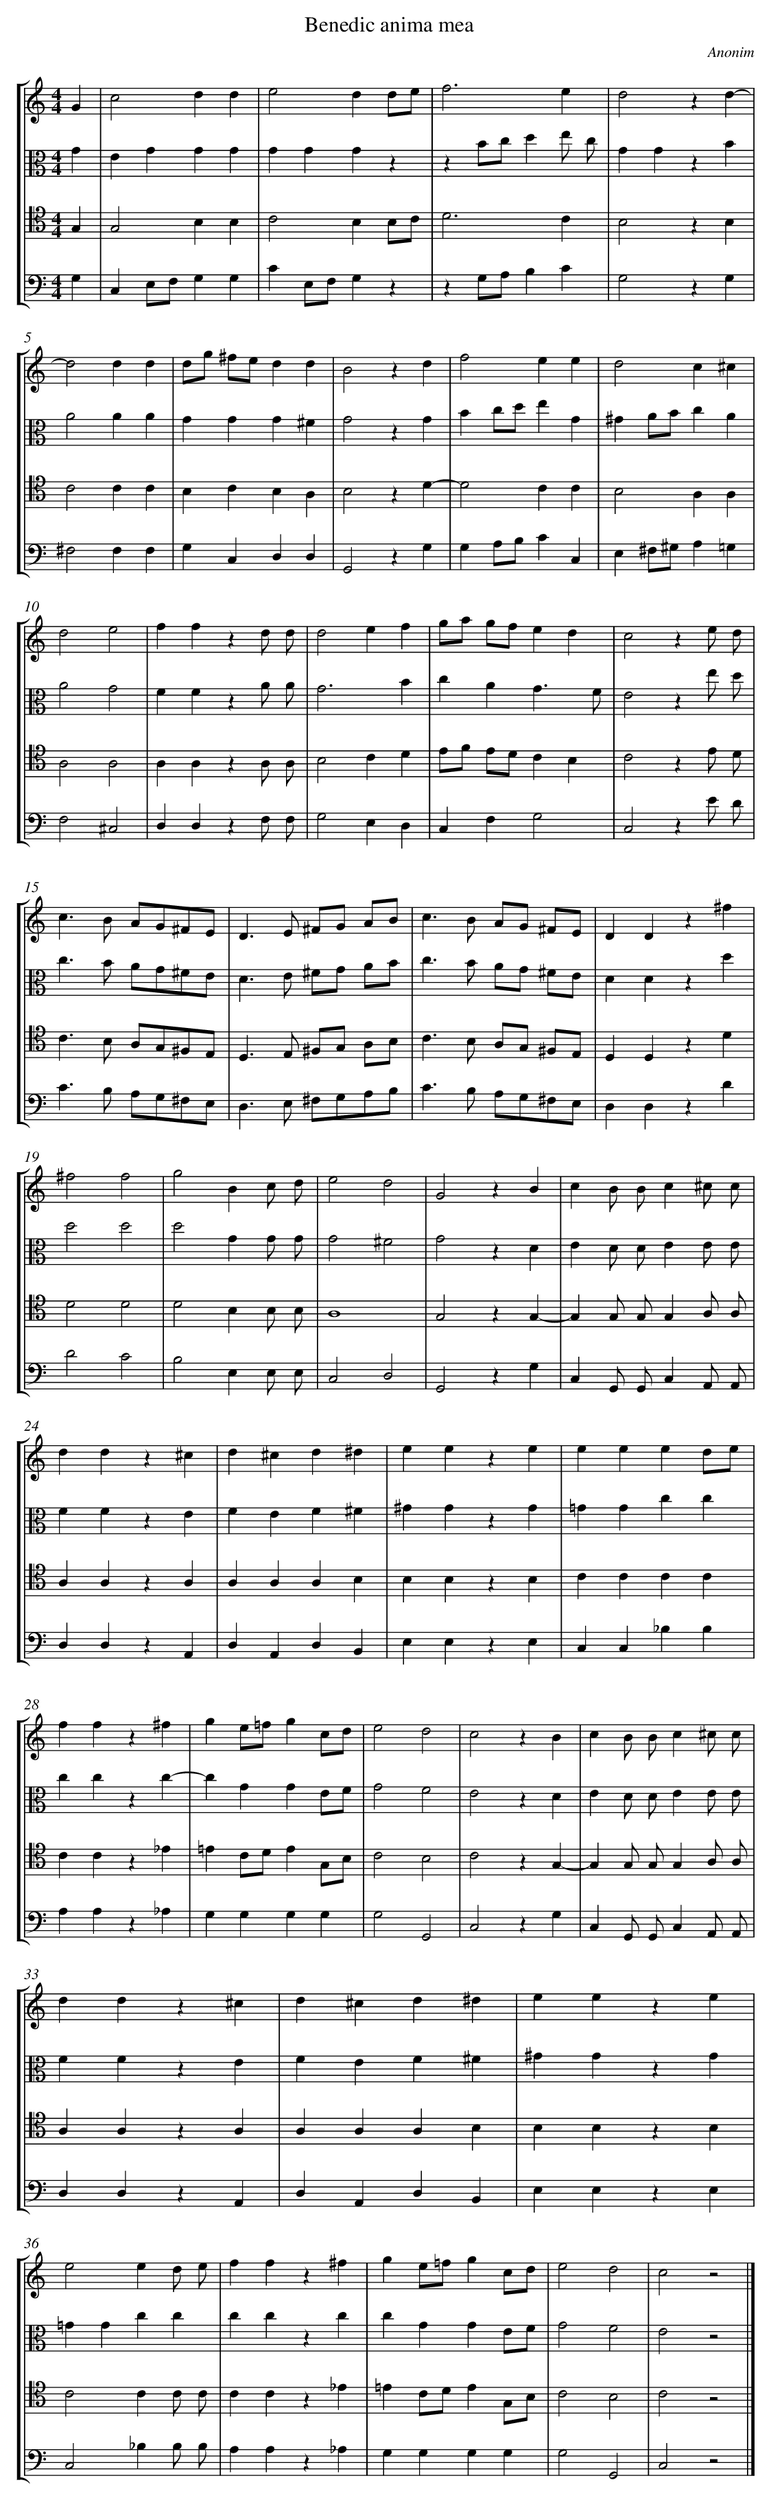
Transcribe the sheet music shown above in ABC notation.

X:1
T: Benedic anima mea
C: Anonim
L: 1/4
M: 4/4
%%staves [1 2 3 4]
V: 1
V: 2 clef=alto
V: 3 clef=tenor
V: 4 clef=bass
K: C
[V:1] G [I:setbarnb 1]|
[V:2] G |
[V:3] G, |
[V:4] G, |
[V:1] c2dd |
[V:2] EGGG |
[V:3] G,2B,B, |
[V:4] C,E,/F,/G,G, |
[V:1] e2dd/e/ |
[V:2] GGGz |
[V:3] C2B,B,/C/ |
[V:4] CE,/F,/G,z |
[V:1] f3e |
[V:2] zB/c/de/ c/ |
[V:3] D3C |
[V:4] zG,/A,/B,C |
[V:1] d2zd- |
[V:2] GGzB |
[V:3] B,2zB, |
[V:4] G,2zG, |
[V:1] d2dd |
[V:2] A2AA |
[V:3] C2CC |
[V:4] ^F,2F,F, |
[V:1] d/g/ ^f/e/dd |
[V:2] GGG^F |
[V:3] B,CB,A, |
[V:4] G,C,D,D, |
[V:1] B2zd |
[V:2] G2zG |
[V:3] B,2zD- |
[V:4] G,,2zG, |
[V:1] f2ee |
[V:2] Bc/d/eG |
[V:3] D2CC |
[V:4] G,A,/B,/CC, |
[V:1] d2c^c |
[V:2] ^GA/B/cA |
[V:3] B,2A,A, |
[V:4] E,^F,/^G,/A,=G, |
[V:1] d2e2 |
[V:2] A2G2 |
[V:3] A,2A,2 |
[V:4] F,2^C,2 |
[V:1] ffzd/ d/ |
[V:2] FFzA/ A/ |
[V:3] A,A,zA,/ A,/ |
[V:4] D,D,zF,/ F,/ |
[V:1] d2ef |
[V:2] G3B |
[V:3] B,2CD |
[V:4] G,2E,D, |
[V:1] g/a/ g/f/ed |
[V:2] cAG3/F/ |
[V:3] E/F/ E/D/CB, |
[V:4] C,F,G,2 |
[V:1] c2ze/ d/ |
[V:2] E2ze/ d/ |
[V:3] C2zE/ D/ |
[V:4] C,2zE/ D/ |
[V:1] c>B A/G/^F/E/ |
[V:2] c>B A/G/^F/E/ |
[V:3] C>B, A,/G,/^F,/E,/ |
[V:4] C>B, A,/G,/^F,/E,/ |
[V:1] D>E ^F/G/ A/B/ |
[V:2] D>E ^F/G/ A/B/ |
[V:3] D,>E, ^F,/G,/ A,/B,/ |
[V:4] D,>E, ^F,/G,/A,/B,/ |
[V:1] c>B A/G/ ^F/E/ |
[V:2] c>B A/G/ ^F/E/ |
[V:3] C>B, A,/G,/ ^F,/E,/ |
[V:4] C>B, A,/G,/^F,/E,/ |
[V:1] DDz^f |
[V:2] DDzd |
[V:3] D,D,zD |
[V:4] D,D,zD |
[V:1] ^f2f2 |
[V:2] d2d2 |
[V:3] D2D2 |
[V:4] D2C2 |
[V:1] g2Bc/ d/ |
[V:2] d2GG/ G/ |
[V:3] D2B,B,/ B,/ |
[V:4] B,2E,E,/ E,/ |
[V:1] e2d2 |
[V:2] G2^F2 |
[V:3] A,4 |
[V:4] C,2D,2 |
[V:1] G2zB |
[V:2] G2zD |
[V:3] G,2zG,- |
[V:4] G,,2zG, |
[V:1] cB/ B/c^c/ c/ |
[V:2] ED/ D/EE/ E/ |
[V:3] G,G,/ G,/G,A,/ A,/ |
[V:4] C,G,,/ G,,/C,A,,/ A,,/ |
[V:1] ddz^c |
[V:2] FFzE |
[V:3] A,A,zA, |
[V:4] D,D,zA,, |
[V:1] d^cd^d |
[V:2] FEF^F |
[V:3] A,A,A,B, |
[V:4] D,A,,D,B,, |
[V:1] eeze |
[V:2] ^GGzG |
[V:3] B,B,zB, |
[V:4] E,E,zE, |
[V:1] eeed/e/ |
[V:2] =GGcc |
[V:3] CCCC |
[V:4] C,C,_B,B, |
[V:1] ffz^f |
[V:2] cczc- |
[V:3] CCz_E |
[V:4] A,A,z_A, |
[V:1] ge/=f/gc/d/ |
[V:2] cGGE/F/ |
[V:3] =EC/D/EG,/B,/ |
[V:4] G,G,G,G, |
[V:1] e2d2 |
[V:2] G2F2 |
[V:3] C2B,2 |
[V:4] G,2G,,2 |
[V:1] c2zB |
[V:2] E2zD |
[V:3] C2zG,- |
[V:4] C,2zG, |
[V:1] cB/ B/c^c/ c/ |
[V:2] ED/ D/EE/ E/ |
[V:3] G,G,/ G,/G,A,/ A,/ |
[V:4] C,G,,/ G,,/C,A,,/ A,,/ |
[V:1] ddz^c |
[V:2] FFzE |
[V:3] A,A,zA, |
[V:4] D,D,zA,, |
[V:1] d^cd^d |
[V:2] FEF^F |
[V:3] A,A,A,B, |
[V:4] D,A,,D,B,, |
[V:1] eeze |
[V:2] ^GGzG |
[V:3] B,B,zB, |
[V:4] E,E,zE, |
[V:1] e2ed/ e/ |
[V:2] =GGcc |
[V:3] C2CC/ C/ |
[V:4] C,2_B,B,/ B,/ |
[V:1] ffz^f |
[V:2] cczc |
[V:3] CCz_E |
[V:4] A,A,z_A, |
[V:1] ge/=f/gc/d/ |
[V:2] cGGE/F/ |
[V:3] =EC/D/EG,/B,/ |
[V:4] G,G,G,G, |
[V:1] e2d2 |
[V:2] G2F2 |
[V:3] C2B,2 |
[V:4] G,2G,,2 |
[V:1] c2z2 |]
[V:2] E2z2 |]
[V:3] C2z2 |]
[V:4] C,2z2 |]
